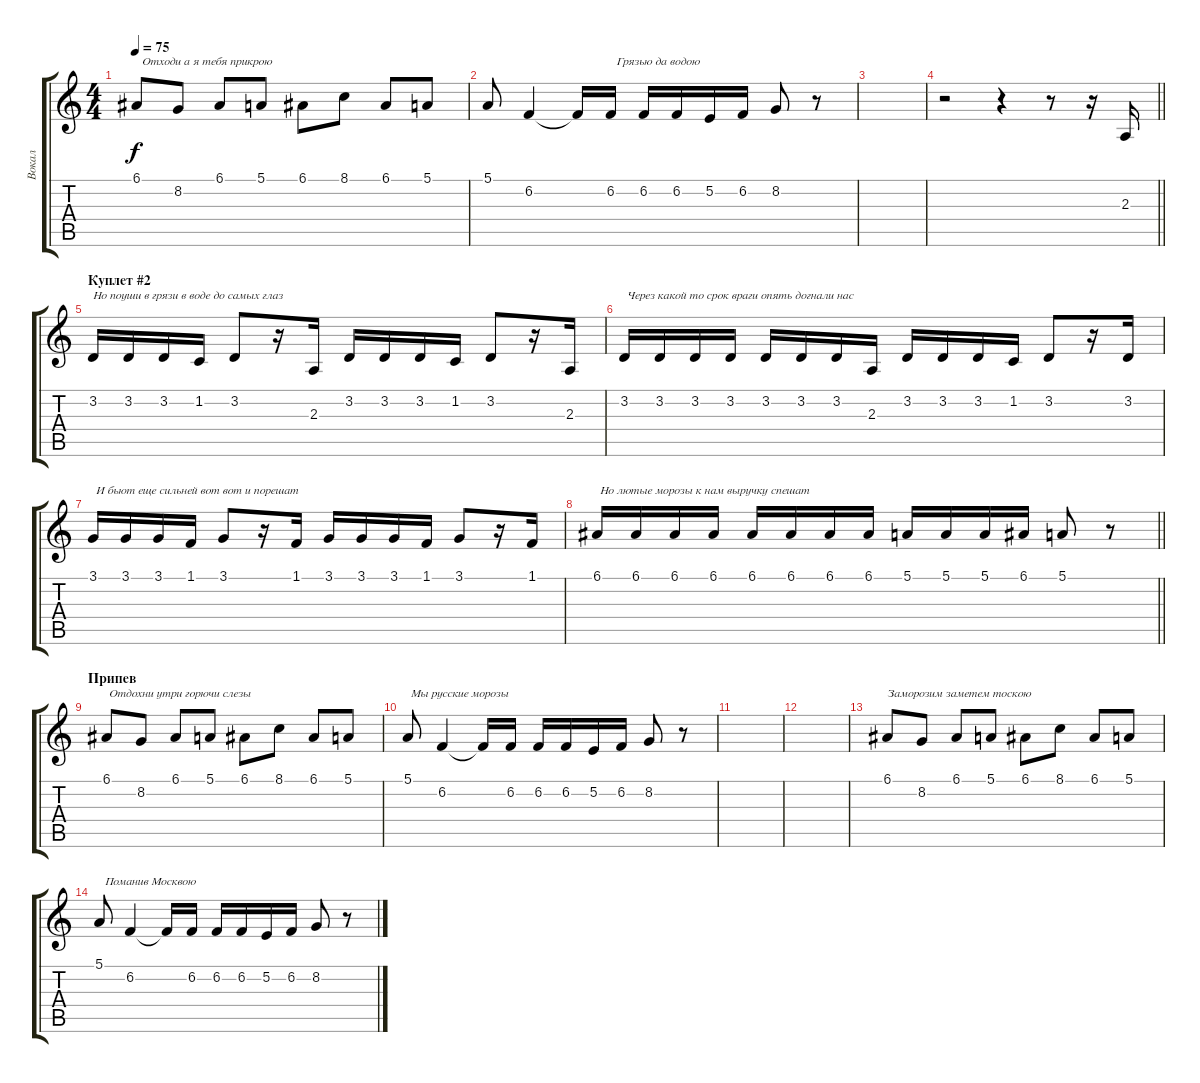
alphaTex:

\track ("Вокал" "Вокал") {instrument lead6voice}
\staff {score tabs}
\tuning (E4 B3 G3 D3 A2 E2) {hide}
\ts (4 4)
\tempo 75
\clef g2
\ks c
6.1.8{txt "  Отходи а я тебя прикрою" dy f} 8.2.8 6.1.8 5.1.8 6.1.8 8.1.8 6.1.8 5.1.8 |
5.1.8 6.2.4 6.2{t}.16 6.2.16{txt "  Грязью да водою"} 6.2.16 6.2.16 5.2.16 6.2.16 8.2.8 r.8 |
|
\barLineRight lightlight
r.2 r.4 r.8 r.16 2.3.16 |
\section ("" "Куплет #2")
3.2.16{txt "Но поуши в грязи в воде до самых глаз"} 3.2.16 3.2.16 1.2.16 3.2.8 r.16 2.3.16 3.2.16 3.2.16 3.2.16 1.2.16 3.2.8 r.16 2.3.16 |
3.2.16{txt " Через какой то срок враги опять догнали нас"} 3.2.16 3.2.16 3.2.16 3.2.16 3.2.16 3.2.16 2.3.16 3.2.16 3.2.16 3.2.16 1.2.16 3.2.8 r.16 3.2.16 |
3.1.16{txt " И бьют еще сильней вот вот и порешат"} 3.1.16 3.1.16 1.1.16 3.1.8 r.16 1.1.16 3.1.16 3.1.16 3.1.16 1.1.16 3.1.8 r.16 1.1.16 |
\barLineRight lightlight
6.1.16{txt " Но лютые морозы к нам выручку спешат"} 6.1.16 6.1.16 6.1.16 6.1.16 6.1.16 6.1.16 6.1.16 5.1.16 5.1.16 5.1.16 6.1.16 5.1.8 r.8 |
\section ("" "Припев")
6.1.8{txt " Отдохни утри горючи слезы"} 8.2.8 6.1.8 5.1.8 6.1.8 8.1.8 6.1.8 5.1.8 |
5.1.8{txt " Мы русские морозы"} 6.2.4 6.2{t}.16 6.2.16 6.2.16 6.2.16 5.2.16 6.2.16 8.2.8 r.8 |
|
|
6.1.8{txt "Заморозим заметем тоскою"} 8.2.8 6.1.8 5.1.8 6.1.8 8.1.8 6.1.8 5.1.8 |
5.1.8{txt "  Поманив Москвою"} 6.2.4 6.2{t}.16 6.2.16 6.2.16 6.2.16 5.2.16 6.2.16 8.2.8 r.8
